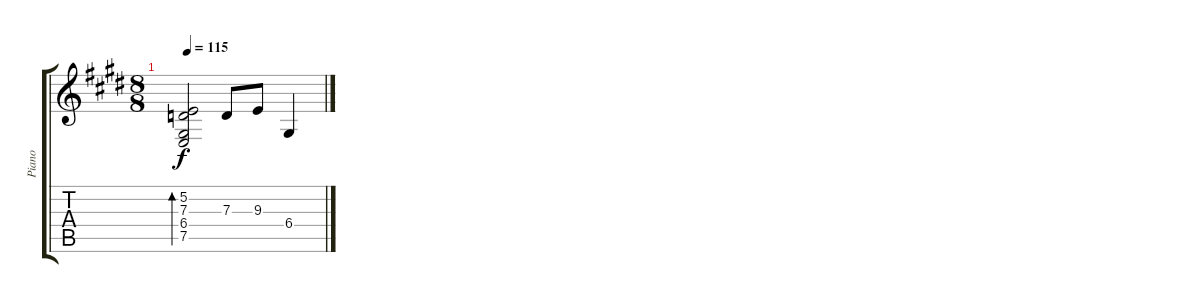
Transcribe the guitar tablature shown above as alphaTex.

\track ("Piano" "Piano") {instrument brightacousticpiano}
\staff {score tabs}
\tuning (E4 B3 G3 D3 A2 E2) {hide}
\ts (8 8)
\tempo 115
\clef g2
\ks e
(5.2 7.3 6.4 7.5).2{bd 480 dy f} 7.3.8 9.3.8 6.4.4
